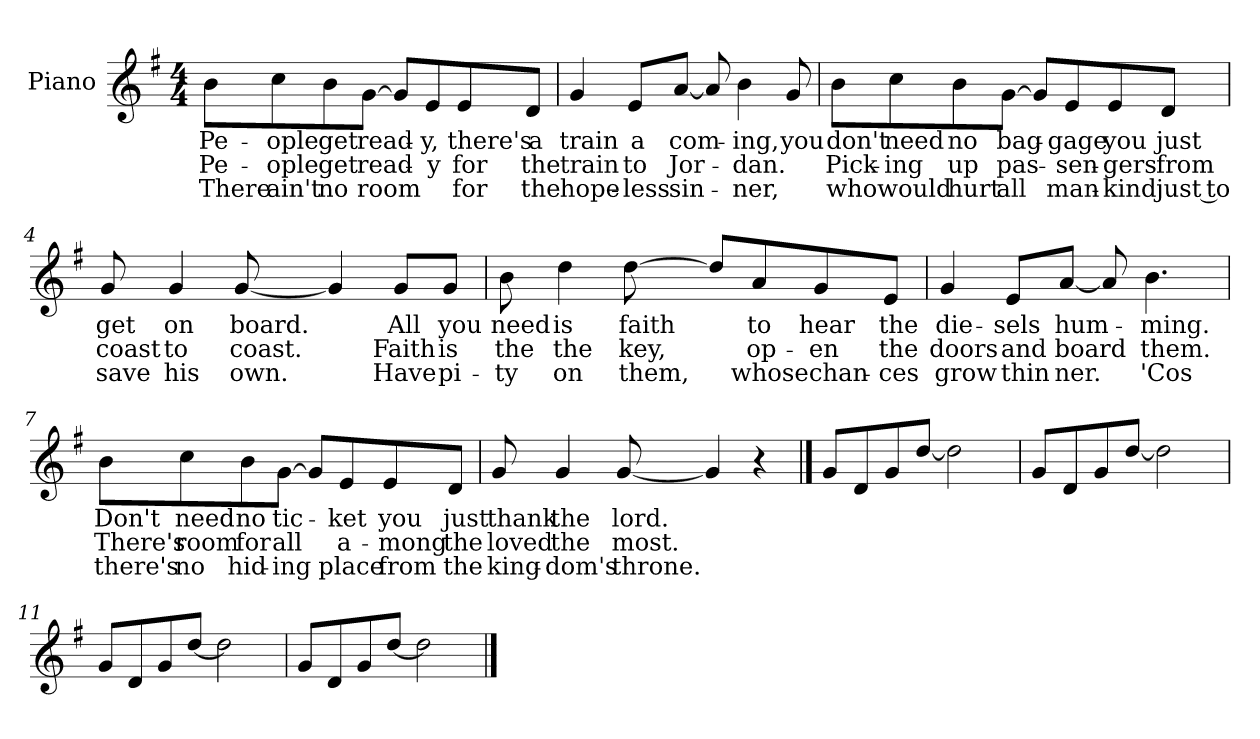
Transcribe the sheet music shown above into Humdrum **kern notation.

**kern	**text	**text	**text
*part1	*part1	*part1	*part1
*staff1	*staff1	*staff1	*staff1
*I"Piano	*	*	*
*I'Pno	*	*	*
*clefG2	*	*	*
*k[f#]	*	*	*
*G:	*	*	*
*M4/4	*	*	*
=1	=1	=1	=1
8b\L	Pe-	Pe-	There
8cc\	-ople	-ople	ain't
8b\	get	get	no
[8g\J	read-	read-	room
8g/L]	.	.	.
8e/	-y,	-y	.
8e/	there's	for	for
8d/J	a	the	the
=2	=2	=2	=2
4g/	train	train	hope-
8e/L	a	to	-less
[8a/J	com-	Jor-	sin-
8a/]	.	.	.
4b\	-ing,	-dan.	-ner,
8g/	you	.	.
!!LO:LB:g=z
=3	=3	=3	=3
8b\L	don't	Pick-	who
8cc\	need	-ing	would
8b\	no	up	hurt
[8g\J	bag-	pas-	all
8g/L]	.	.	.
8e/	-gage	-sen-	man-
8e/	you	-gers	-kind
8d/J	just	from	just to
=4	=4	=4	=4
8g/	get	coast	save
4g/	on	to	his
[8g/	board.	coast.	own.
4g/]	.	.	.
8g/L	All	Faith	Have
8g/J	you	is	pi-
!!LO:LB:g=z
=5	=5	=5	=5
8b\	need	the	-ty
4dd\	is	the	on
[8dd\	faith	key,	them,
8dd/L]	.	.	.
8a/	to	op-	whose
8g/	hear	-en	chan-
8e/J	the	the	-ces
=6	=6	=6	=6
4g/	die-	doors	grow
8e/L	-sels	and	thin
[8a/J	hum-	board	ner.
8a/]	.	.	.
4.b\	-ming.	them.	'Cos
!!LO:LB:g=z
=7	=7	=7	=7
8b\L	Don't	There's	there's
8cc\	need	room	no
8b\	no	for	hid-
[8g\J	tic-	all	-ing
8g/L]	.	.	.
8e/	-ket	a-	place
8e/	you	-mong	from
8d/J	just	the	the
=8	=8	=8	=8
8g/	thank	loved	king-
4g/	the	the	-dom's
[8g/	lord.	most.	throne.
4g/]	.	.	.
4r	.	.	.
!!LO:LB:g=z
==9	==9	==9	==9
8g/L	.	.	.
8d/	.	.	.
8g/	.	.	.
[8dd/J	.	.	.
2dd\]	.	.	.
=10	=10	=10	=10
8g/L	.	.	.
8d/	.	.	.
8g/	.	.	.
[8dd/J	.	.	.
2dd\]	.	.	.
=11	=11	=11	=11
8g/L	.	.	.
8d/	.	.	.
8g/	.	.	.
[8dd/J	.	.	.
2dd\]	.	.	.
=12	=12	=12	=12
8g/L	.	.	.
8d/	.	.	.
8g/	.	.	.
[8dd/J	.	.	.
2dd\]	.	.	.
==	==	==	==
*-	*-	*-	*-
